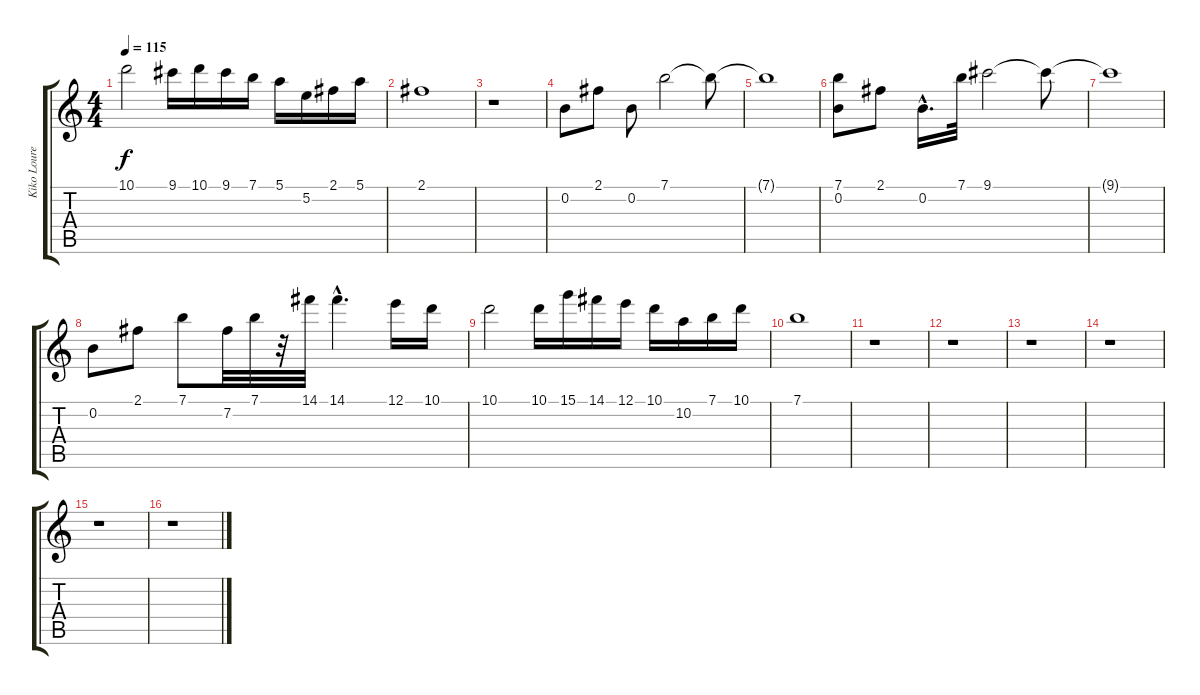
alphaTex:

\track ("Kiko Loureiro" "Kiko Loure") {instrument distortionguitar}
\staff {score tabs}
\tuning (E4 B3 G3 D3 A2 E2) {hide}
\ts (4 4)
\tempo 115
\clef g2
\ks c
10.1{t}.2{dy f} 9.1.16 10.1.16 9.1.16 7.1.16 5.1.16 5.2.16 2.1.16 5.1.16 |
2.1.1 |
r.1 |
0.2.8 2.1.8 0.2.8 7.1.2 7.1{t}.8 |
7.1{t}.1 |
(7.1 0.2).8 2.1.8 0.2{hac}.16{d} 7.1.32 9.1.2 9.1{t}.8 |
9.1{t}.1 |
0.2.8 2.1.8 7.1.8 7.2.32 7.1.32 r.32 14.1.32 14.1{hac}.4{d} 12.1.16 10.1.16 |
10.1.2 10.1.16 15.1.16 14.1.16 12.1.16 10.1.16 10.2.16 7.1.16 10.1.16 |
7.1.1 |
r.1 |
r.1 |
r.1 |
r.1 |
r.1 |
r.1
